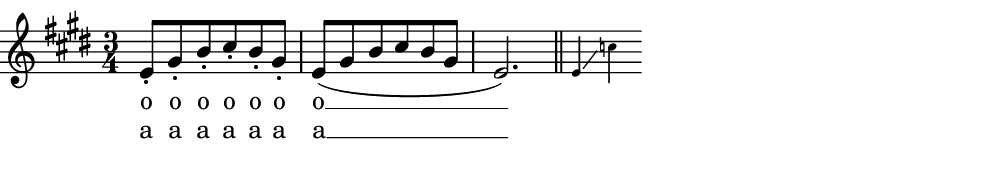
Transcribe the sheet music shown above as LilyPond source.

\transpose %{OOoLilyPondCustom1%}c c%{OOoLilyPondEnd%}
{
%{OOoLilyPondCode%}% Example for music notation with lyrics.
% Smaller notes are used to indicate the targeted pitch range of the exercise
% Documentation about vocal music:
% http://lilypond.org/doc/stable/Documentation/notation/vocal-music

% Use the "Custom 1" to transpose your music expression. E. g. try "e a'".
% Use the "Custom 2" field for image height of your musical snippet.

\relative e' {
 \time 3/4 \key e \major
 e8-. gis-. b-. cis-. b-. gis-. 
 e8( gis b cis b gis
 e2.)
 \bar "||"
 \set fontSize = #-4
  e4 \glissando c'
}
\addlyrics {
 o o o o o o
 o __ "" ""
}
\addlyrics {
 a a a a a a
 a __ "" ""
}
%{OOoLilyPondEnd%}
}

% -------------------------------------------------------

#(set-global-staff-size #!OOoLilyPondStaffSize!# 20 #!OOoLilyPondEnd!#)
#(define version-seen #t)

\paper {
  paper-width  = %{OOoLilyPondLineWidth%}17 \cm%{OOoLilyPondEnd%}
  paper-height = %{OOoLilyPondCustom2%}6 \cm%{OOoLilyPondEnd%}
  indent = #0
  short-indent = \indent
  ragged-right = ##t
  
  left-margin   = 0
  right-margin  = 0
  top-margin    = 0
  bottom-margin = 0
  print-page-number = ##f
  
  page-count = 1
  
  #(define fonts
     (make-pango-font-tree
      "TeXGyreSchola"           ; adjust this font name according to your needs
      "TeXGyreHeros"            ; adjust this font name according to your needs
      "TeXGyreCursor"           ; adjust this font name according to your needs
      (/ staff-height pt 20)))
}                              % Those 3 font families have to be installed on your system

\header {
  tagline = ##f
}

\layout {
  \context {
    \Score
    \remove "Bar_number_engraver"
  }
}

% %{OOoLilyPondCustom1Label%}Transpose:%{OOoLilyPondEnd%}
% %{OOoLilyPondCustom2Label%}Image height:%{OOoLilyPondEnd%}